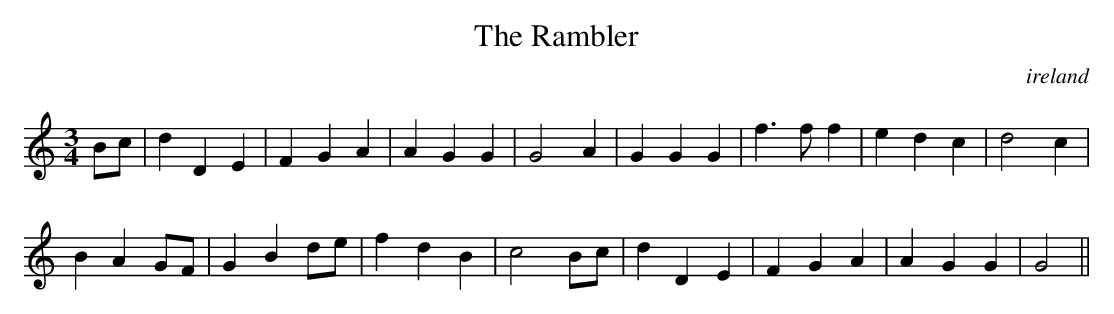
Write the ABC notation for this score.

X:1
T:The Rambler
O:ireland
L:1/4
M:3/4
K:C
B/c/|\
dDE|FGA|AGG|G2 A|GGG|f>f f|edc|d2 c|
BAG/F/|GBd/e/|fdB|c2 B/c/|dDE|FGA|AGG|G2||
